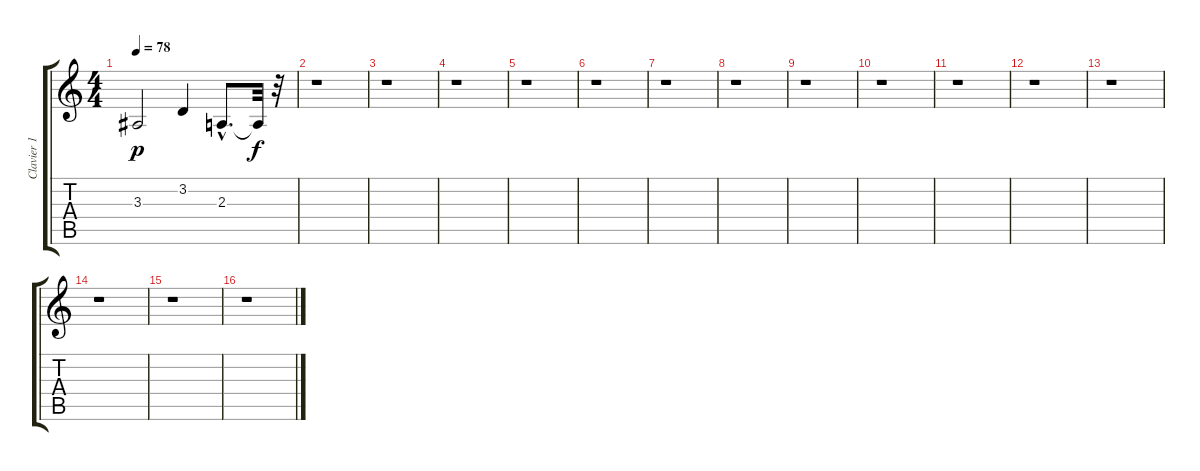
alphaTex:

\track ("Clavier 1" "Clavier 1") {instrument pad7halo}
\staff {score tabs}
\tuning (E4 B3 G3 D3 A2 E2) {hide}
\ts (4 4)
\tempo 78
\clef g2
\ks c
3.3.2{dy p} 3.2.4 2.3{hac}.8{d} 2.3{t}.32{dy f} r.32 |
r.1 |
r.1 |
r.1 |
r.1 |
r.1 |
r.1 |
r.1 |
r.1 |
r.1 |
r.1 |
r.1 |
r.1 |
r.1 |
r.1 |
r.1
